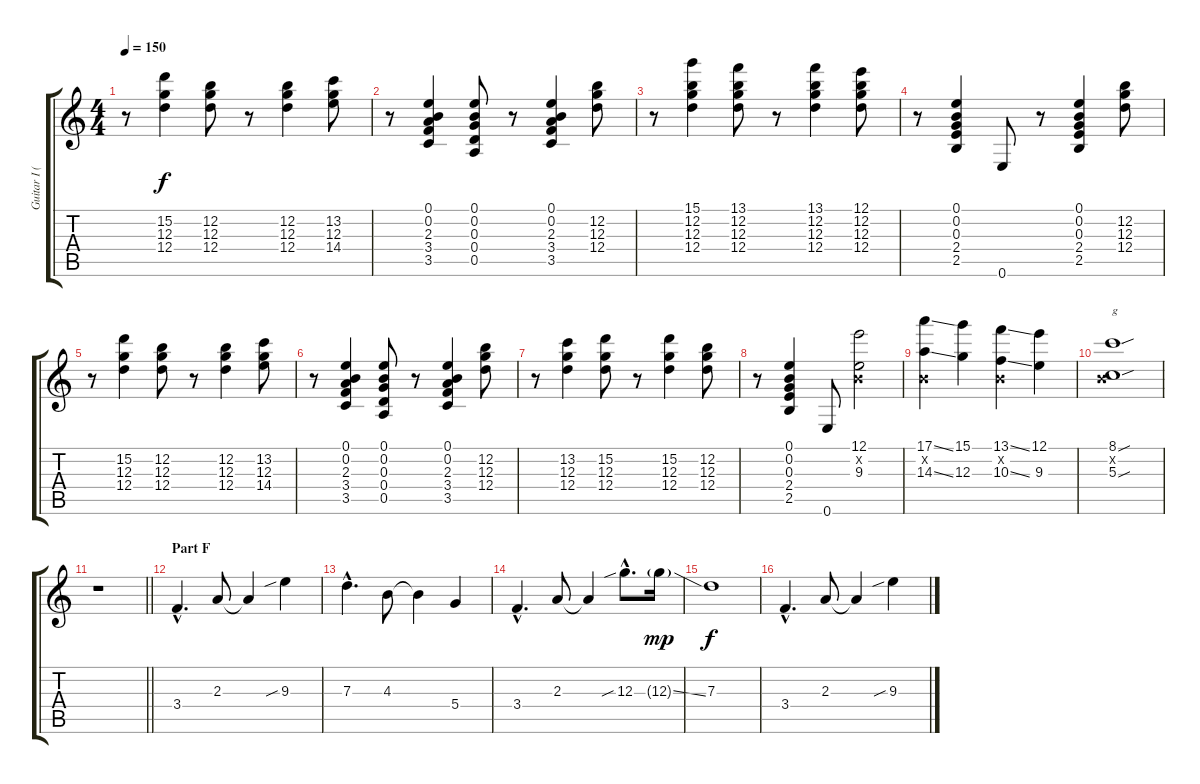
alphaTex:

\track ("Guitar I (Sugizo)" "Guitar I (") {instrument distortionguitar}
\staff {score tabs}
\tuning (E4 B3 G3 D3 A2 E2) {hide}
\ts (4 4)
\tempo 150
\clef g2
\ks c
r.8{dy f} (15.2 12.3 12.4).4 (12.2 12.3 12.4).8 r.8 (12.2 12.3 12.4).4 (13.2 12.3 14.4).8 |
r.8 (0.1 0.2 2.3 3.4 3.5).4 (0.1 0.2 0.3 0.4 0.5).8 r.8 (0.1 0.2 2.3 3.4 3.5).4 (12.2 12.3 12.4).8 |
r.8 (15.1 12.2 12.3 12.4).4 (13.1 12.2 12.3 12.4).8 r.8 (13.1 12.2 12.3 12.4).4 (12.1 12.2 12.3 12.4).8 |
r.8 (0.1 0.2 0.3 2.4 2.5).4 0.6.8 r.8 (0.1 0.2 0.3 2.4 2.5).4 (12.2 12.3 12.4).8 |
r.8 (15.2 12.3 12.4).4 (12.2 12.3 12.4).8 r.8 (12.2 12.3 12.4).4 (13.2 12.3 14.4).8 |
r.8 (0.1 0.2 2.3 3.4 3.5).4 (0.1 0.2 0.3 0.4 0.5).8 r.8 (0.1 0.2 2.3 3.4 3.5).4 (12.2 12.3 12.4).8 |
r.8 (13.2 12.3 12.4).4 (15.2 12.3 12.4).8 r.8 (15.2 12.3 12.4).4 (12.2 12.3 12.4).8 |
r.8 (0.1 0.2 0.3 2.4 2.5).4 0.6.8 (12.1 0.2{x} 9.3).2 |
(17.1{ss} 0.2{x} 14.3{ss}).4 (15.1 12.3).4 (13.1{ss} 0.2{x} 10.3{ss}).4 (12.1 9.3).4 |
(8.1{sou} 0.2{x} 5.3{sou}).1{txt "g"} |
\barLineRight lightlight
r.1 |
\section ("" "Part F")
3.4{hac}.4{d volume 16 balance 8} 2.3.8 2.3{t}.4 9.3{sib}.4 |
7.3{hac}.4{d} 4.3.8 4.3{t}.4 5.4.4 |
3.4{hac}.4{d} 2.3.8 2.3{t}.4 12.3{sib hac}.8{d} 12.3{ss g}.16{dy mp} |
7.3.1{dy f} |
3.4{hac}.4{d} 2.3.8 2.3{t}.4 9.3{sib}.4
